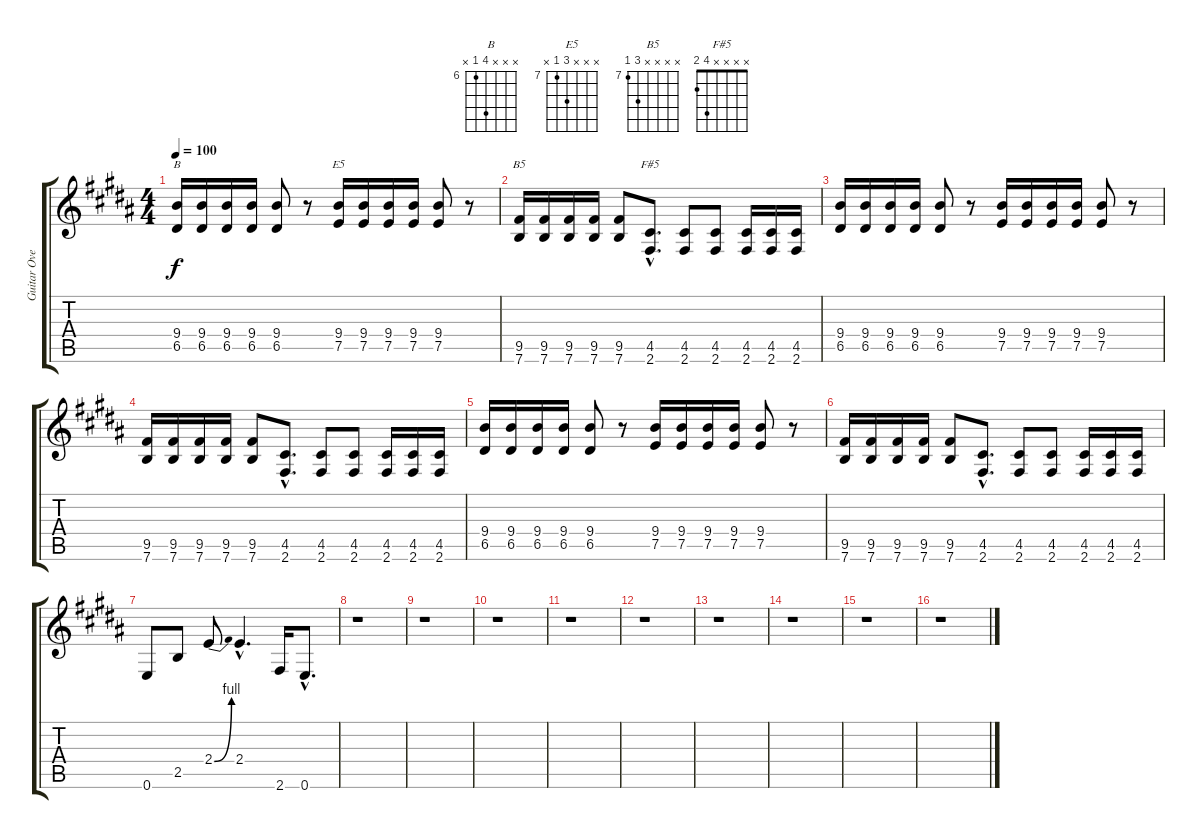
\track ("Guitar Overdub" "Guitar Ove") {instrument distortionguitar}
\staff {score tabs}
\tuning (E4 B3 G3 D3 A2 E2) {hide}
\chord ("B" x x x 9 6 x) {firstfret 6}
\chord ("E5" x x x 9 7 x) {firstfret 7}
\chord ("B5" x x x x 9 7) {firstfret 7}
\chord ("F#5" x x x x 4 2)
\ts (4 4)
\tempo 100
\clef g2
\ks b
(9.4 6.5).16{ch "B" dy f volume 10 balance 12} (9.4 6.5).16 (9.4 6.5).16 (9.4 6.5).16 (9.4 6.5).8 r.8 (9.4 7.5).16{ch "E5"} (9.4 7.5).16 (9.4 7.5).16 (9.4 7.5).16 (9.4 7.5).8 r.8 |
(9.5 7.6).16{ch "B5"} (9.5 7.6).16 (9.5 7.6).16 (9.5 7.6).16 (9.5 7.6).8 (4.5{hac} 2.6{hac}).8{d ch "F#5"} (4.5 2.6).8 (4.5 2.6).8 (4.5 2.6).16 (4.5 2.6).16 (4.5 2.6).16 |
(9.4 6.5).16 (9.4 6.5).16 (9.4 6.5).16 (9.4 6.5).16 (9.4 6.5).8 r.8 (9.4 7.5).16 (9.4 7.5).16 (9.4 7.5).16 (9.4 7.5).16 (9.4 7.5).8 r.8 |
(9.5 7.6).16 (9.5 7.6).16 (9.5 7.6).16 (9.5 7.6).16 (9.5 7.6).8 (4.5{hac} 2.6{hac}).8{d} (4.5 2.6).8 (4.5 2.6).8 (4.5 2.6).16 (4.5 2.6).16 (4.5 2.6).16 |
(9.4 6.5).16 (9.4 6.5).16 (9.4 6.5).16 (9.4 6.5).16 (9.4 6.5).8 r.8 (9.4 7.5).16 (9.4 7.5).16 (9.4 7.5).16 (9.4 7.5).16 (9.4 7.5).8 r.8 |
(9.5 7.6).16 (9.5 7.6).16 (9.5 7.6).16 (9.5 7.6).16 (9.5 7.6).8 (4.5{hac} 2.6{hac}).8{d} (4.5 2.6).8 (4.5 2.6).8 (4.5 2.6).16 (4.5 2.6).16 (4.5 2.6).16 |
0.6.8 2.5.8 2.4{be (bend 0 0 60 4)}.8 2.4{hac}.4{d} 2.6.16 0.6{hac}.8{d} |
r.1 |
r.1 |
r.1 |
r.1 |
r.1 |
r.1 |
r.1 |
r.1 |
r.1
